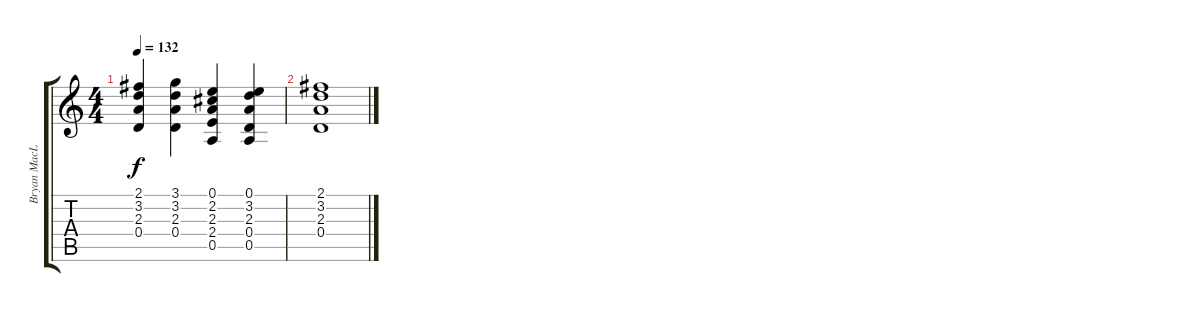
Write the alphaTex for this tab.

\track ("Bryan MacLean (rhythm guitar)" "Bryan MacL") {instrument electricguitarclean}
\staff {score tabs}
\tuning (E4 B3 G3 D3 A2 E2) {hide}
\ts (4 4)
\tempo 132
\clef g2
\ks c
(2.1 3.2 2.3 0.4).4{dy f} (3.1 3.2 2.3 0.4).4 (0.1 2.2 2.3 2.4 0.5).4 (0.1 3.2 2.3 0.4 0.5).4 |
(2.1 3.2 2.3 0.4).1
